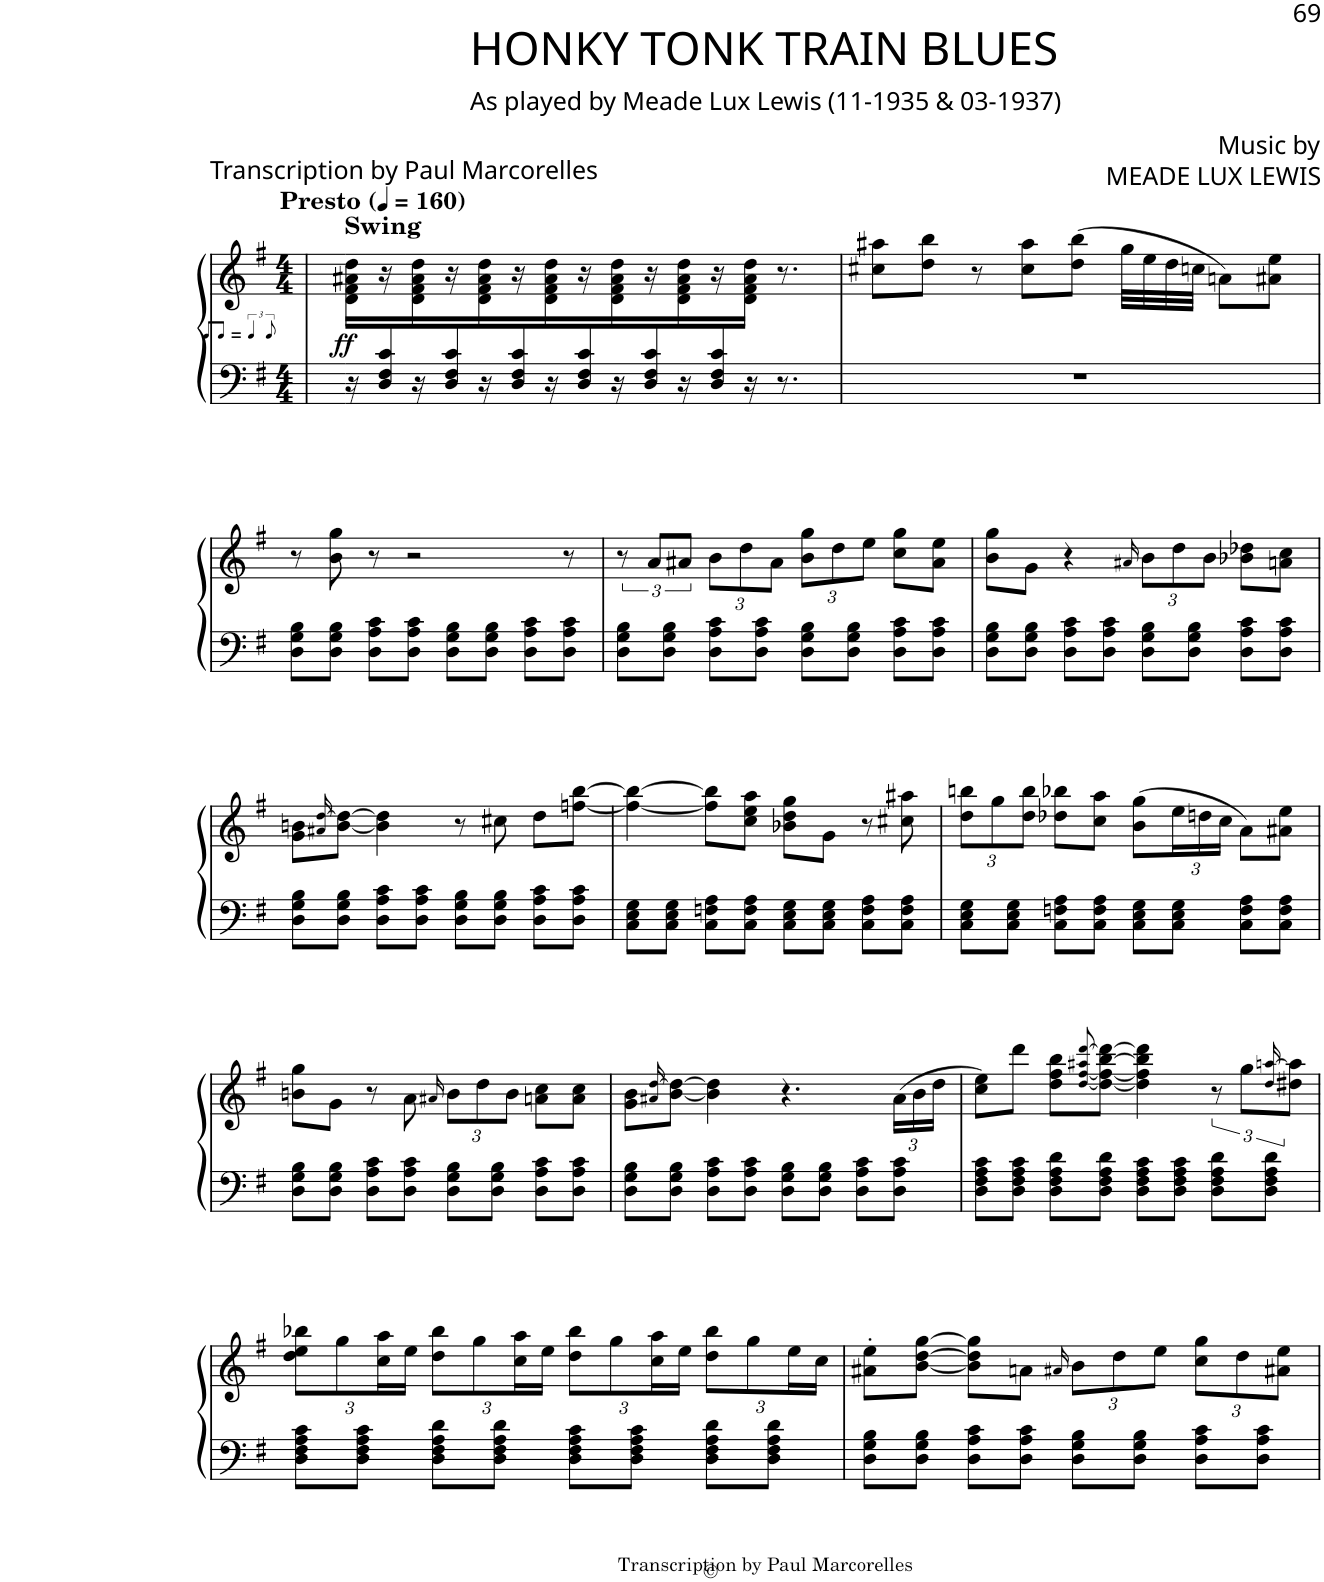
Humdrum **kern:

**kern	**kern	**dynam
*part1	*part1	*part1
*staff2	*staff1	*staff1/2
*I"Piano	*	*
*I'Pno	*	*
*clefF4	*clefG2	*
*k[f#]	*k[f#]	*
*M4/4	*M4/4	*
=	=	=
!	!	!LO:DY:b
64ryy	64ryy	ff
=1	=1	=1
*	*MM160	*
!	!LO:TX:a:B:t=Presto	!
!	!LO:TX:a:B:t=Swing	!
16r	16d\ 16f#\ 16a#X\ 16dd\LL	.
16D/ 16F#/ 16c/LL	16r	.
16r	16d\ 16f#\ 16a#\ 16dd\	.
16D/ 16F#/ 16c/	16r	.
16r	16d\ 16f#\ 16a#\ 16dd\	.
16D/ 16F#/ 16c/	16r	.
16r	16d\ 16f#\ 16a#\ 16dd\	.
16D/ 16F#/ 16c/	16r	.
16r	16d\ 16f#\ 16a#\ 16dd\	.
16D/ 16F#/ 16c/	16r	.
16r	16d\ 16f#\ 16a#\ 16dd\	.
16D/ 16F#/ 16c/JJ	16r	.
16r	16d\ 16f#\ 16a#\ 16dd\JJ	.
8.r	8.r	.
=2	=2	=2
1r	8cc#X\ 8aa#X\L	.
.	8dd\ 8bb\J	.
.	8r	.
.	8cc#\ 8aa#\L	.
.	(8dd\ 8bb\J	.
.	32gg\LLL	.
.	32ee\	.
.	32dd\	.
.	32ccn\JJJ	.
.	8an\L)	.
.	8a#X\ 8ee\J	.
!!LO:LB:g=z
=3	=3	=3
8D\ 8G\ 8B\L	8r	.
8D\ 8G\ 8B\J	8b\ 8gg\	.
8D\ 8A\ 8c\L	8r	.
8D\ 8A\ 8c\J	2r	.
8D\ 8G\ 8B\L	.	.
8D\ 8G\ 8B\J	.	.
8D\ 8A\ 8c\L	.	.
8D\ 8A\ 8c\J	8r	.
=4	=4	=4
8D\ 8G\ 8B\L	12r	.
.	12a/L	.
8D\ 8G\ 8B\J	.	.
.	12a#X/J	.
*	*Xbrackettup	*
8D\ 8A\ 8c\L	12b\L	.
.	12dd\	.
8D\ 8A\ 8c\J	.	.
.	12a#\J	.
8D\ 8G\ 8B\L	12b\ 12gg\L	.
.	12dd\	.
8D\ 8G\ 8B\J	.	.
.	12ee\J	.
8D\ 8A\ 8c\L	8cc\ 8gg\L	.
8D\ 8A\ 8c\J	8a#\ 8ee\J	.
=5	=5	=5
8D\ 8G\ 8B\L	8b\ 8gg\L	.
8D\ 8G\ 8B\J	8g\J	.
8D\ 8A\ 8c\L	4r	.
8D\ 8A\ 8c\J	.	.
.	16qa#X/	.
8D\ 8G\ 8B\L	12b\L	.
.	12dd\	.
8D\ 8G\ 8B\J	.	.
.	12b\J	.
8D\ 8A\ 8c\L	8b-X\ 8dd-X\L	.
8D\ 8A\ 8c\J	8an\ 8cc\J	.
!!LO:LB:g=z
=6	=6	=6
8D\ 8G\ 8B\L	8g\ 8bn\L	.
.	16qa#X/ [16qdd/	.
8D\ 8G\ 8B\J	[8b\ 8dd\_J	.
8D\ 8A\ 8c\L	4b\] 4dd\]	.
8D\ 8A\ 8c\J	.	.
8D\ 8G\ 8B\L	8r	.
8D\ 8G\ 8B\J	8cc#X\	.
8D\ 8A\ 8c\L	8dd\L	.
8D\ 8A\ 8c\J	[8ffn\ [8bb\J	.
=7	=7	=7
8C\ 8E\ 8G\L	4ff\_ 4bb\_	.
8C\ 8E\ 8G\J	.	.
8C\ 8Fn\ 8A\L	8ff\] 8bb\]L	.
8C\ 8F\ 8A\J	8cc\ 8ee\ 8aa\J	.
8C\ 8E\ 8G\L	8b-X\ 8dd\ 8gg\L	.
8C\ 8E\ 8G\J	8g\J	.
8C\ 8F\ 8A\L	8r	.
8C\ 8F\ 8A\J	8cc#X\ 8aa#X\	.
=8	=8	=8
8C\ 8E\ 8G\L	12dd\ 12bbn\L	.
.	12gg\	.
8C\ 8E\ 8G\J	.	.
.	12dd\ 12bb\J	.
8C\ 8Fn\ 8A\L	8dd-X\ 8bb-X\L	.
8C\ 8F\ 8A\J	8cc\ 8aa\J	.
8C\ 8E\ 8G\L	(8b\ 8gg\L	.
8C\ 8E\ 8G\J	24ee\L	.
.	24ddn\	.
.	24cc\JJ	.
8C\ 8F\ 8A\L	8a\L)	.
8C\ 8F\ 8A\J	8a#X\ 8ee\J	.
!!LO:LB:g=z
=9	=9	=9
8D\ 8G\ 8B\L	8bn\ 8gg\L	.
8D\ 8G\ 8B\J	8g\J	.
8D\ 8A\ 8c\L	8r	.
8D\ 8A\ 8c\J	8a\	.
.	16qa#X/	.
8D\ 8G\ 8B\L	12b\L	.
.	12dd\	.
8D\ 8G\ 8B\J	.	.
.	12b\J	.
8D\ 8A\ 8c\L	8an\ 8cc\L	.
8D\ 8A\ 8c\J	8a\ 8cc\J	.
=10	=10	=10
8D\ 8G\ 8B\L	8g\ 8b\L	.
.	16qa#X/ [16qdd/	.
8D\ 8G\ 8B\J	[8b\ 8dd\_J	.
8D\ 8A\ 8c\L	4b\] 4dd\]	.
8D\ 8A\ 8c\J	.	.
8D\ 8G\ 8B\L	4.r	.
8D\ 8G\ 8B\J	.	.
8D\ 8A\ 8c\L	.	.
8D\ 8A\ 8c\J	(24a#\LL	.
.	24b\	.
.	24dd\JJ	.
=11	=11	=11
8D\ 8F#\ 8A\ 8c\L	8cc\ 8ee\L)	.
8D\ 8F#\ 8A\ 8c\J	8ddd\J	.
8D\ 8F#\ 8A\ 8d\L	8dd\ 8ff#\ 8bb\L	.
.	[8qdd/ [8qff#/ 8qaa#X/ [8qddd/	.
8D\ 8F#\ 8A\ 8d\J	8dd\_ 8ff#\_ [8bb\ 8ddd\_J	.
8D\ 8F#\ 8A\ 8c\L	4dd\] 4ff#\] 4bb\] 4ddd\]	.
8D\ 8F#\ 8A\ 8c\J	.	.
*	*brackettup	*
8D\ 8F#\ 8A\ 8d\L	12r	.
.	12gg\L	.
8D\ 8F#\ 8A\ 8d\J	.	.
.	16qdd/ [16qaan/	.
.	12dd#X\ 12aa\]J	.
!!LO:LB:g=z
=12	=12	=12
*	*Xbrackettup	*
8D\ 8F#\ 8A\ 8c\L	12dd\ 12ee\ 12bb-X\L	.
.	12gg\	.
8D\ 8F#\ 8A\ 8c\J	.	.
.	24cc\ 24aa\L	.
.	24ee\JJ	.
8D\ 8F#\ 8A\ 8d\L	12dd\ 12bb-\L	.
.	12gg\	.
8D\ 8F#\ 8A\ 8d\J	.	.
.	24cc\ 24aa\L	.
.	24ee\JJ	.
8D\ 8F#\ 8A\ 8c\L	12dd\ 12bb-\L	.
.	12gg\	.
8D\ 8F#\ 8A\ 8c\J	.	.
.	24cc\ 24aa\L	.
.	24ee\JJ	.
8D\ 8F#\ 8A\ 8d\L	12dd\ 12bb-\L	.
.	12gg\	.
8D\ 8F#\ 8A\ 8d\J	.	.
.	24ee\L	.
.	24cc\JJ	.
=13	=13	=13
8D\ 8G\ 8B\L	8a#X\' 8ee\'L	.
8D\ 8G\ 8B\J	[8b\ [8dd\ [8gg\J	.
8D\ 8A\ 8c\L	8b\] 8dd\] 8gg\]L	.
8D\ 8A\ 8c\J	8an\J	.
.	16qa#X/	.
8D\ 8G\ 8B\L	12b\L	.
.	12dd\	.
8D\ 8G\ 8B\J	.	.
.	12ee\J	.
8D\ 8A\ 8c\L	12cc\ 12gg\L	.
.	12dd\	.
8D\ 8A\ 8c\J	.	.
.	12a#X\ 12ee\J	.
=	=	=
*-	*-	*-
